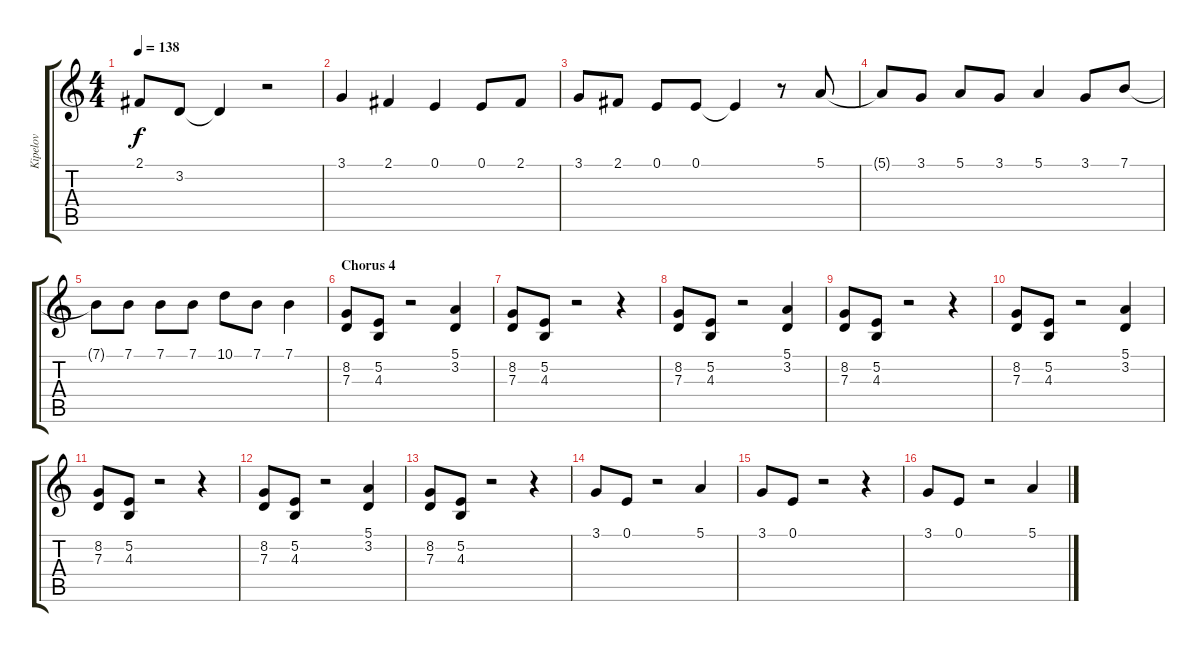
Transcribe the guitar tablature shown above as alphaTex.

\track ("Kipelov" "Kipelov") {instrument tenorsax}
\staff {score tabs}
\tuning (E4 B3 G3 D3 A2 E2) {hide}
\ts (4 4)
\tempo 138
\clef g2
\ks c
2.1.8{dy f} 3.2.8 3.2{t}.4 r.2 |
3.1.4 2.1.4 0.1.4 0.1.8 2.1.8 |
3.1.8 2.1.8 0.1.8 0.1.8 0.1{t}.4 r.8 5.1.8 |
5.1{t}.8 3.1.8 5.1.8 3.1.8 5.1.4 3.1.8 7.1.8 |
7.1{t}.8 7.1.8 7.1.8 7.1.8 10.1.8 7.1.8 7.1.4 |
\section ("" "Chorus 4")
(8.2 7.3).8 (5.2 4.3).8 r.2 (5.1 3.2).4 |
(8.2 7.3).8 (5.2 4.3).8 r.2 r.4 |
(8.2 7.3).8 (5.2 4.3).8 r.2 (5.1 3.2).4 |
(8.2 7.3).8 (5.2 4.3).8 r.2 r.4 |
(8.2 7.3).8 (5.2 4.3).8 r.2 (5.1 3.2).4 |
(8.2 7.3).8 (5.2 4.3).8 r.2 r.4 |
(8.2 7.3).8 (5.2 4.3).8 r.2 (5.1 3.2).4 |
(8.2 7.3).8 (5.2 4.3).8 r.2 r.4 |
3.1.8 0.1.8 r.2 5.1.4 |
3.1.8 0.1.8 r.2 r.4 |
3.1.8 0.1.8 r.2 5.1.4
